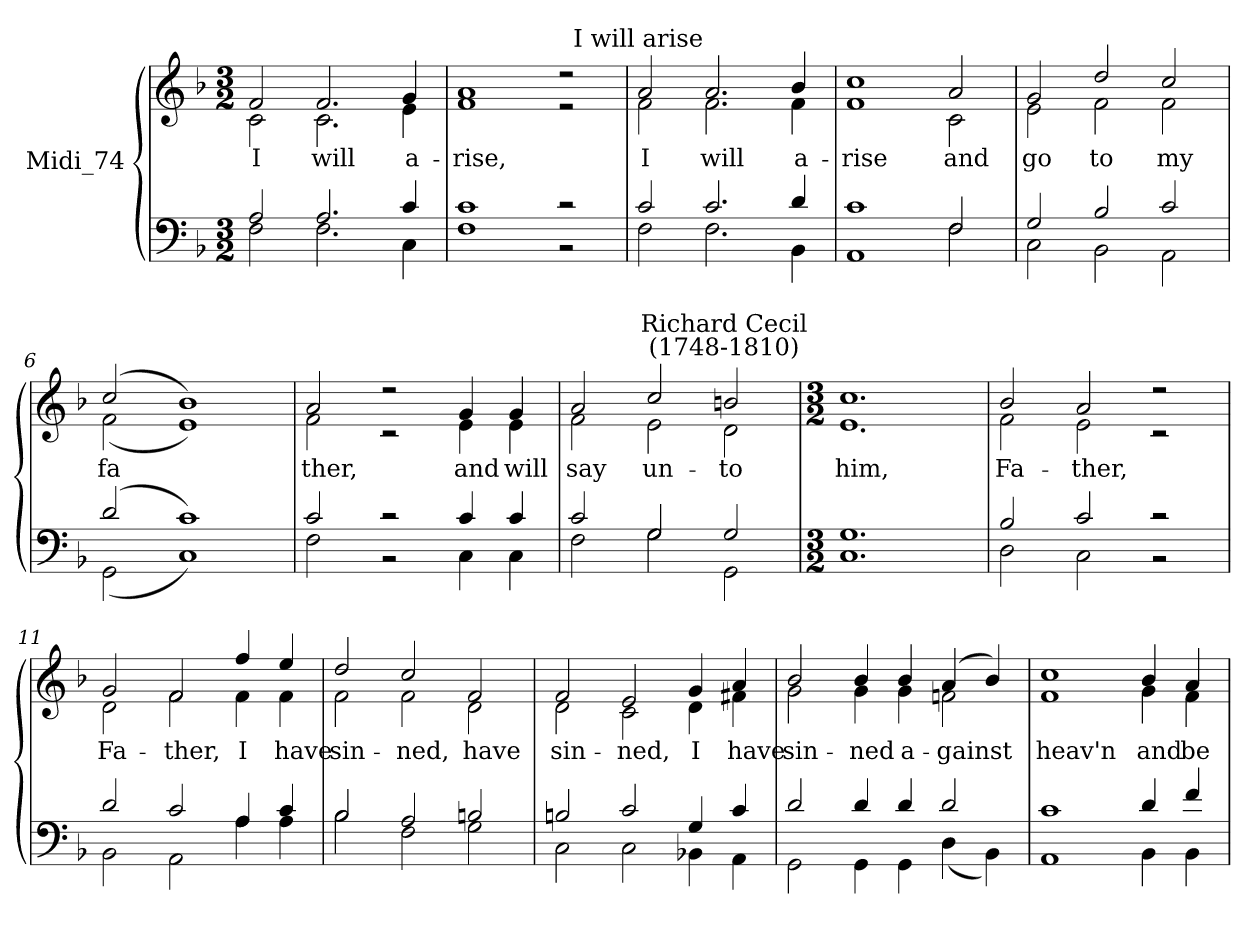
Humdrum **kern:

**kern	**kern	**text
*part2	*part1	*part1
*staff2	*staff1	*staff1
*I"Midi_74	*I"Midi_74	*
*clefF4	*clefG2	*
*k[b-]	*k[b-]	*
*F:	*F:	*
*M3/2	*M3/2	*
=1	=1	=1
*^	*	*
!	!	!LO:TX:a:cj:t=Luke 15&colon; 18, 19	!
!	!	!LO:TX:a:i:t=Moderato.	!
!	!	!	!LO:LY:b
*	*	*^	*
2A/	2F\	2f/	2c\	I
*	*	*MM168	*	*
!	!	!	!	!LO:LY:b
2.A/	2.F\	2.f/	2.c\	will
!	!	!	!	!LO:LY:b
4c/	4C\	4g/	4e\	a-
=2	=2	=2	=2	=2
!	!	!	!	!LO:LY:b
1c/	1F\	1a/	1f\	-rise,
2r	2r	2r	2r	.
=3	=3	=3	=3	=3
!	!	!LO:TX:a:cj:t=I will arise	!	!
!	!	!	!	!LO:LY:b
2c/	2F\	2a/	2f\	I
!	!	!	!	!LO:LY:b
2.c/	2.F\	2.a/	2.f\	will
!	!	!	!	!LO:LY:b
4d/	4BB-\	4b-/	4f\	a-
=4	=4	=4	=4	=4
!	!	!	!	!LO:LY:b
1c/	1AA\	1cc/	1f\	-rise
!	!	!	!	!LO:LY:b
2F/	2F\	2a/	2c\	and
=5	=5	=5	=5	=5
!	!	!	!	!LO:LY:b
2G/	2C\	2g/	2e\	go
!	!	!	!	!LO:LY:b
2B-/	2BB-\	2dd/	2f\	to
!	!	!	!	!LO:LY:b
2c/	2AA\	2cc/	2f\	my
=6	=6	=6	=6	=6
!	!	!	!	!LO:LY:b
(>2d/	(<2GG\	(>2cc/	(<2f\	fa
1c/)	1C\)	1b-/)	1e\)	.
=7	=7	=7	=7	=7
!	!	!	!	!LO:LY:b
2c/	2F\	2a/	2f\	ther,
2r	2r	2r	2r	.
!	!	!	!	!LO:LY:b
4c/	4C\	4g/	4e\	and
!	!	!	!	!LO:LY:b
4c/	4C\	4g/	4e\	will
=8	=8	=8	=8	=8
!	!	!	!	!LO:LY:b
2c/	2F\	2a/	2f\	say
!	!	!	!	!LO:LY:b
2G/	2G\	2cc/	2e\	un-
!	!	!LO:TX:a:cj:t=Richard Cecil\n(1748-1810)	!	!
!	!	!	!	!LO:LY:b
2G/	2GG\	2bn/	2d\	-to
!!LO:LB:g=z	!!
=9	=9	=9	=9	=9
*M3/2	*	*M3/2	*	*
!	!	!	!	!LO:LY:b
1.G/	1.C\	1.cc/	1.e\	him,
=10	=10	=10	=10	=10
!	!	!	!	!LO:LY:b
2B-/	2D\	2b-/	2f\	Fa-
!	!	!	!	!LO:LY:b
2c/	2C\	2a/	2e\	-ther,
2r	2r	2r	2r	.
=11	=11	=11	=11	=11
!	!	!	!	!LO:LY:b
2d/	2BB-\	2g/	2d\	Fa-
!	!	!	!	!LO:LY:b
2c/	2AA\	2f/	2f\	-ther,
!	!	!	!	!LO:LY:b
4A/	4A\	4ff/	4f\	I
!	!	!	!	!LO:LY:b
4c/	4A\	4ee/	4f\	have
=12	=12	=12	=12	=12
!	!	!	!	!LO:LY:b
2B-/	2B-\	2dd/	2f\	sin-
!	!	!	!	!LO:LY:b
2A/	2F\	2cc/	2f\	-ned,
!	!	!	!	!LO:LY:b
2Bn/	2G\	2f/	2d\	have
=13	=13	=13	=13	=13
!	!	!	!	!LO:LY:b
2Bn/	2C\	2f/	2d\	sin-
!	!	!	!	!LO:LY:b
2c/	2C\	2e/	2c\	-ned,
!	!	!	!	!LO:LY:b
4G/	4BB-X\	4g/	4d\	I
!	!	!	!	!LO:LY:b
4c/	4AA\	4a/	4f#X\	have
=14	=14	=14	=14	=14
!	!	!	!	!LO:LY:b
2d/	2GG\	2b-/	2g\	sin-
!	!	!	!	!LO:LY:b
4d/	4GG\	4b-/	4g\	-ned
!	!	!	!	!LO:LY:b
4d/	4GG\	4b-/	4g\	a-
!	!	!	!	!LO:LY:b
2d/	(<4D\	(>4a/	2fn\	-gainst
.	4BB-\)	4b-/)	.	.
!!LO:LB:g=z	!!
=15	=15	=15	=15	=15
!	!	!	!	!LO:LY:b
1c/	1AA\	1cc/	1f\	heav'n
!	!	!	!	!LO:LY:b
4d/	4BB-\	4b-/	4g\	and
!	!	!	!	!LO:LY:b
4f/	4BB-\	4a/	4f\	be-
*v	*v	*	*	*
*	*v	*v	*
=	=	=
*-	*-	*-
